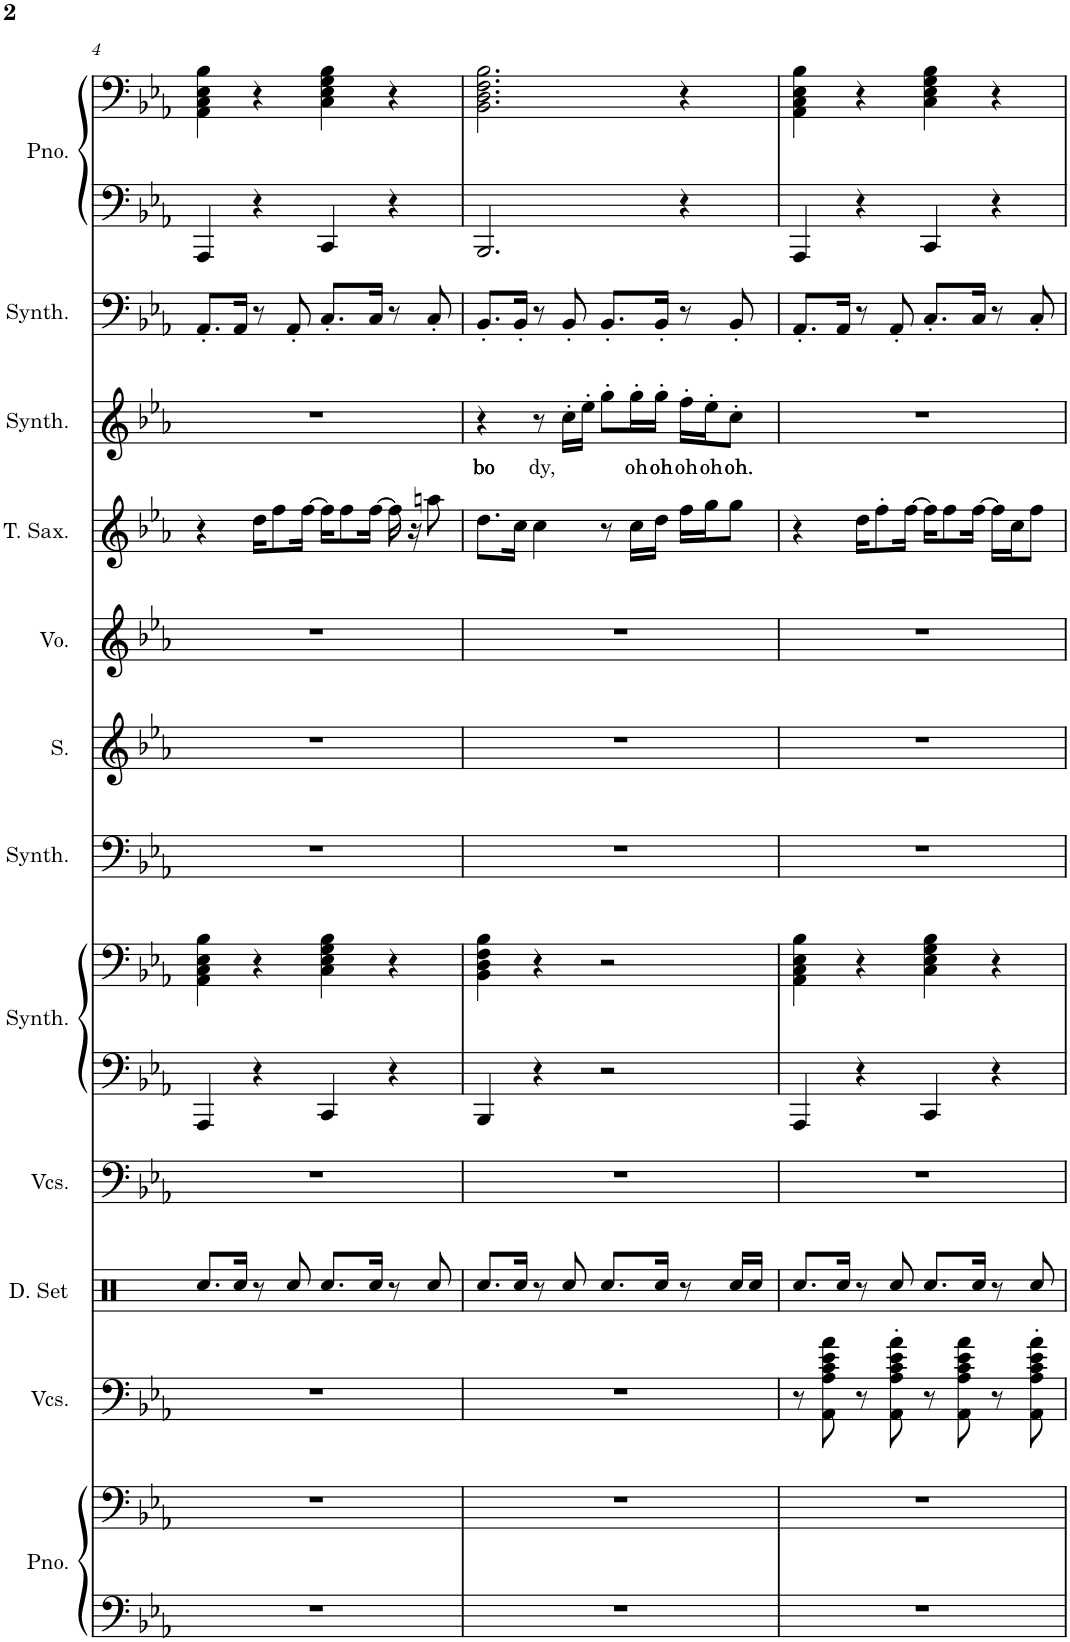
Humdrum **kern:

**kern	**kern	**kern	**kern	**kern	**kern	**kern	**kern	**kern	**kern	**kern	**kern	**text	**kern	**kern	**kern
*part12	*part12	*part11	*part10	*part9	*part8	*part8	*part7	*part6	*part5	*part4	*part3	*part3	*part2	*part1	*part1
*staff15	*staff14	*staff13	*staff12	*staff11	*staff10	*staff9	*staff8	*staff7	*staff6	*staff5	*staff4	*staff4	*staff3	*staff2	*staff1
*I"Piano, MIDI Region	*	*I"Violoncellos, MIDI Region	*I"Drumset, MIDI Region	*I"Violoncellos, MIDI Region	*I"Saw Synthesizer, MIDI Region	*	*I"Square Synthesizer, MIDI Region	*I"Soprano, MIDI Region	*I"Voice, MIDI Region	*I"Tenor Saxophone, /You	*I"Brass Synthesizer, MIDI Region	*	*I"Bass Synthesizer, MIDI Region	*I"Piano, Chords	*
*I'Pno.	*	*I'Vcs.	*I'D. Set	*I'Vcs.	*I'Synth.	*	*I'Synth.	*I'S.	*I'Vo.	*I'T. Sax.	*I'Synth.	*	*I'Synth.	*I'Pno.	*
!!LO:PB:g=z
*clefF4	*clefF4	*clefF4	*clefX	*clefF4	*clefF4	*clefF4	*clefF4	*clefG2	*clefG2	*clefG2	*clefG2	*	*clefF4	*clefF4	*clefF4
*	*	*	*	*	*	*	*	*	*	*Trd8c14	*	*	*	*	*
*k[b-e-a-]	*k[b-e-a-]	*k[b-e-a-]	*k[]	*k[b-e-a-]	*k[b-e-a-]	*k[b-e-a-]	*k[b-e-a-]	*k[b-e-a-]	*k[b-e-a-]	*k[b-e-a-]	*k[b-e-a-]	*	*k[b-e-a-]	*k[b-e-a-]	*k[b-e-a-]
*M4/4	*M4/4	*M4/4	*M4/4	*M4/4	*M4/4	*M4/4	*M4/4	*M4/4	*M4/4	*M4/4	*M4/4	*	*M4/4	*M4/4	*M4/4
=4	=4	=4	=4	=4	=4	=4	=4	=4	=4	=4	=4	=4	=4	=4	=4
1r	1r	1r	8.Rcc/L	1r	4AAA-/	4AA-\ 4C\ 4E-\ 4B-\	1r	1r	1r	4r	1r	.	8.AA-'/L	4AAA-/	4AA-\ 4C\ 4E-\ 4B-\
.	.	.	16Rcc/Jk	.	.	.	.	.	.	.	.	.	16AA-/Jk	.	.
.	.	.	8r	.	4r	4r	.	.	.	16dd\KL	.	.	8r	4r	4r
.	.	.	.	.	.	.	.	.	.	8ff\	.	.	.	.	.
.	.	.	8Rcc/	.	.	.	.	.	.	.	.	.	8AA-'/	.	.
.	.	.	.	.	.	.	.	.	.	[16ff\Jk	.	.	.	.	.
.	.	.	8.Rcc/L	.	4CC/	4C\ 4E-\ 4G\ 4B-\	.	.	.	16ff\KL]	.	.	8.C'/L	4CC/	4C\ 4E-\ 4G\ 4B-\
.	.	.	.	.	.	.	.	.	.	8ff\	.	.	.	.	.
.	.	.	16Rcc/Jk	.	.	.	.	.	.	[16ff\Jk	.	.	16C/Jk	.	.
.	.	.	8r	.	4r	4r	.	.	.	16ff\]	.	.	8r	4r	4r
.	.	.	.	.	.	.	.	.	.	16r	.	.	.	.	.
.	.	.	8Rcc/	.	.	.	.	.	.	8aan\	.	.	8C'/	.	.
=5	=5	=5	=5	=5	=5	=5	=5	=5	=5	=5	=5	=5	=5	=5	=5
!	!	!	!	!	!	!	!	!	!	!	!	!LO:LY:b	!	!	!
1r	1r	1r	8.Rcc/L	1r	4BBB-/	4BB-\ 4D\ 4F\ 4B-\	1r	1r	1r	8.dd\L	4r	bo	8.BB-'/L	2.BBB-/	2.BB-\ 2.D\ 2.F\ 2.B-\
.	.	.	16Rcc/Jk	.	.	.	.	.	.	16cc\Jk	.	.	16BB-'/Jk	.	.
!	!	!	!	!	!	!	!	!	!	!	!	!LO:LY:b	!	!	!
.	.	.	8r	.	4r	4r	.	.	.	4cc\	8r	dy,	8r	.	.
.	.	.	8Rcc/	.	.	.	.	.	.	.	16cc'\LL	.	8BB-'/	.	.
.	.	.	.	.	.	.	.	.	.	.	16ee-'\JJ	.	.	.	.
.	.	.	8.Rcc/L	.	2r	2r	.	.	.	8r	8gg'\L	.	8.BB-'/L	.	.
!	!	!	!	!	!	!	!	!	!	!	!	!LO:LY:b	!	!	!
.	.	.	.	.	.	.	.	.	.	16cc\LL	16gg'\L	oh	.	.	.
!	!	!	!	!	!	!	!	!	!	!	!	!LO:LY:b	!	!	!
.	.	.	16Rcc/Jk	.	.	.	.	.	.	16dd\JJ	16gg'\JJ	oh	16BB-'/Jk	.	.
!	!	!	!	!	!	!	!	!	!	!	!	!LO:LY:b	!	!	!
.	.	.	8r	.	.	.	.	.	.	16ff\LL	16ff'\LL	oh	8r	4r	4r
!	!	!	!	!	!	!	!	!	!	!	!	!LO:LY:b	!	!	!
.	.	.	.	.	.	.	.	.	.	16gg\J	16ee-'\J	oh	.	.	.
!	!	!	!	!	!	!	!	!	!	!	!	!LO:LY:b	!	!	!
.	.	.	16Rcc/LL	.	.	.	.	.	.	8gg\J	8cc'\J	oh.	8BB-'/	.	.
.	.	.	16Rcc/JJ	.	.	.	.	.	.	.	.	.	.	.	.
=6	=6	=6	=6	=6	=6	=6	=6	=6	=6	=6	=6	=6	=6	=6	=6
1r	1r	8r	8.Rcc/L	1r	4AAA-/	4AA-\ 4C\ 4E-\ 4B-\	1r	1r	1r	4r	1r	.	8.AA-'/L	4AAA-/	4AA-\ 4C\ 4E-\ 4B-\
.	.	8AA-\ 8A-\ 8c\ 8e-\ 8a-\	.	.	.	.	.	.	.	.	.	.	.	.	.
.	.	.	16Rcc/Jk	.	.	.	.	.	.	.	.	.	16AA-/Jk	.	.
.	.	8r	8r	.	4r	4r	.	.	.	16dd\KL	.	.	8r	4r	4r
.	.	.	.	.	.	.	.	.	.	8ff'\	.	.	.	.	.
.	.	8AA-\' 8A-\' 8c\' 8e-\' 8a-\'	8Rcc/	.	.	.	.	.	.	.	.	.	8AA-'/	.	.
.	.	.	.	.	.	.	.	.	.	[16ff\Jk	.	.	.	.	.
.	.	8r	8.Rcc/L	.	4CC/	4C\ 4E-\ 4G\ 4B-\	.	.	.	16ff\KL]	.	.	8.C'/L	4CC/	4C\ 4E-\ 4G\ 4B-\
.	.	.	.	.	.	.	.	.	.	8ff\	.	.	.	.	.
.	.	8AA-\ 8A-\ 8c\ 8e-\ 8a-\	.	.	.	.	.	.	.	.	.	.	.	.	.
.	.	.	16Rcc/Jk	.	.	.	.	.	.	[16ff\Jk	.	.	16C/Jk	.	.
.	.	8r	8r	.	4r	4r	.	.	.	16ff\LL]	.	.	8r	4r	4r
.	.	.	.	.	.	.	.	.	.	16cc\J	.	.	.	.	.
.	.	8AA-\' 8A-\' 8c\' 8e-\' 8a-\'	8Rcc/	.	.	.	.	.	.	8ff\J	.	.	8C'/	.	.
=	=	=	=	=	=	=	=	=	=	=	=	=	=	=	=
*-	*-	*-	*-	*-	*-	*-	*-	*-	*-	*-	*-	*-	*-	*-	*-
